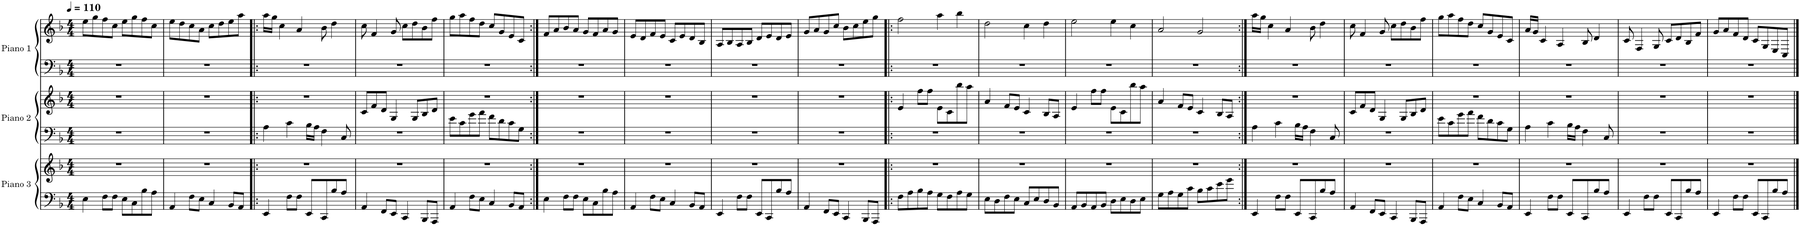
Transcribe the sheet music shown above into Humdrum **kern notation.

**kern	**kern	**kern	**kern	**kern	**kern
*part3	*part3	*part2	*part2	*part1	*part1
*staff6	*staff5	*staff4	*staff3	*staff2	*staff1
*I"Piano 3	*	*I"Piano 2	*	*I"Piano 1	*
*I'Pno. 3	*	*I'Pno. 2	*	*I'Pno. 1	*
*clefF4	*clefG2	*clefF4	*clefG2	*clefF4	*clefG2
*k[b-]	*k[b-]	*k[b-]	*k[b-]	*k[b-]	*k[b-]
*M4/4	*M4/4	*M4/4	*M4/4	*M4/4	*M4/4
*MM110	*MM110	*MM110	*MM110	*MM110	*MM110
=1	=1	=1	=1	=1	=1
4E\	1r	1r	1r	1r	8ee\L
.	.	.	.	.	8gg\
8F\L	.	.	.	.	8ff\
8F\J	.	.	.	.	8cc\J
8E\L	.	.	.	.	8ee\L
8C\	.	.	.	.	8gg\
8B-\	.	.	.	.	8ff\
8A\J	.	.	.	.	8cc\J
=2	=2	=2	=2	=2	=2
4AA/	1r	1r	1r	1r	8ee\L
.	.	.	.	.	8dd\
8F\L	.	.	.	.	8cc\
8E\J	.	.	.	.	8a\J
4C/	.	.	.	.	8cc\L
.	.	.	.	.	8dd\
8BB-/L	.	.	.	.	8ee\
8AA/J	.	.	.	.	8aa\J
=3!|:	=3!|:	=3!|:	=3!|:	=3!|:	=3!|:
4EE/	1r	4A\	1r	1r	16aa\LL
.	.	.	.	.	16gg\JJ
.	.	.	.	.	4cc\
8F\L	.	4c\	.	.	.
8F\J	.	.	.	.	4a/
8EE/L	.	16B-\LL	.	.	.
.	.	16A\JJ	.	.	.
8CC/	.	4F\	.	.	8b-\
8B-/	.	.	.	.	4dd\
8A/J	.	8C/	.	.	.
=4	=4	=4	=4	=4	=4
4AA/	1r	1r	8c/L	1r	8cc\
.	.	.	8f/	.	4f/
8FF/L	.	.	8d/J	.	.
8EE/J	.	.	4G/	.	8g/
4CC/	.	.	.	.	8cc\L
.	.	.	8G/L	.	8dd\
8BBB-/L	.	.	8B-/	.	8b-\
8AAA/J	.	.	8d/J	.	8ff\J
=5	=5	=5	=5	=5	=5
4AA/	1r	8e\L	1r	1r	8gg\L
.	.	8c\	.	.	8aa\
8F\L	.	8g\	.	.	8ff\
8E\J	.	8a\J	.	.	8dd\J
4C/	.	8f\L	.	.	8cc/L
.	.	8d\	.	.	8g/
8BB-/L	.	8c\	.	.	8e/
8AA/J	.	8G\J	.	.	8c/J
=6:|!	=6:|!	=6:|!	=6:|!	=6:|!	=6:|!
4E\	1r	1r	1r	1r	8f/L
.	.	.	.	.	8a/
8F\L	.	.	.	.	8b-/
8F\J	.	.	.	.	8a/J
8E\L	.	.	.	.	8g/L
8C\	.	.	.	.	8f/
8B-\	.	.	.	.	8a/
8A\J	.	.	.	.	8g/J
=7	=7	=7	=7	=7	=7
4AA/	1r	1r	1r	1r	8e/L
.	.	.	.	.	8d/
8F\L	.	.	.	.	8f/
8E\J	.	.	.	.	8e/J
4C/	.	.	.	.	8c/L
.	.	.	.	.	8e/
8BB-/L	.	.	.	.	8d/
8AA/J	.	.	.	.	8B-/J
=8	=8	=8	=8	=8	=8
4EE/	1r	1r	1r	1r	8A/L
.	.	.	.	.	8B-/
8F\L	.	.	.	.	8A/
8F\J	.	.	.	.	8B-/J
8EE/L	.	.	.	.	8d/L
8CC/	.	.	.	.	8e/
8B-/	.	.	.	.	8d/
8A/J	.	.	.	.	8e/J
=9	=9	=9	=9	=9	=9
4AA/	1r	1r	1r	1r	8g/L
.	.	.	.	.	8a/
8FF/L	.	.	.	.	8g/
8EE/J	.	.	.	.	8cc/J
4CC/	.	.	.	.	8b-\L
.	.	.	.	.	8cc\
8BBB-/L	.	.	.	.	8ee\
8AAA/J	.	.	.	.	8gg\J
=10!|:	=10!|:	=10!|:	=10!|:	=10!|:	=10!|:
8F\L	1r	1r	4e/	1r	2ff\
8A\	.	.	.	.	.
8B-\	.	.	8ff\L	.	.
8A\J	.	.	8ff\J	.	.
8G\L	.	.	8e\L	.	4aa\
8F\	.	.	8c\	.	.
8A\	.	.	8bb-\	.	4bb-\
8G\J	.	.	8aa\J	.	.
=11	=11	=11	=11	=11	=11
8E\L	1r	1r	4a/	1r	2dd\
8D\	.	.	.	.	.
8F\	.	.	8f/L	.	.
8E\J	.	.	8e/J	.	.
8C/L	.	.	4c/	.	4cc\
8E/	.	.	.	.	.
8D/	.	.	8B-/L	.	4dd\
8BB-/J	.	.	8A/J	.	.
=12	=12	=12	=12	=12	=12
8AA/L	1r	1r	4e/	1r	2ee\
8BB-/	.	.	.	.	.
8AA/	.	.	8ff\L	.	.
8BB-/J	.	.	8ff\J	.	.
8D\L	.	.	8e\L	.	4ee\
8E\	.	.	8c\	.	.
8D\	.	.	8bb-\	.	4cc\
8E\J	.	.	8aa\J	.	.
=13	=13	=13	=13	=13	=13
8G\L	1r	1r	4a/	1r	2a/
8A\	.	.	.	.	.
8G\	.	.	8f/L	.	.
8c\J	.	.	8e/J	.	.
8B-\L	.	.	4c/	.	2g/
8c\	.	.	.	.	.
8e\	.	.	8B-/L	.	.
8g\J	.	.	8A/J	.	.
=14:|!	=14:|!	=14:|!	=14:|!	=14:|!	=14:|!
4EE/	1r	4A\	1r	1r	16aa\LL
.	.	.	.	.	16gg\JJ
.	.	.	.	.	4cc\
8F\L	.	4c\	.	.	.
8F\J	.	.	.	.	4a/
8EE/L	.	16B-\LL	.	.	.
.	.	16A\JJ	.	.	.
8CC/	.	4F\	.	.	8b-\
8B-/	.	.	.	.	4dd\
8A/J	.	8C/	.	.	.
=15	=15	=15	=15	=15	=15
4AA/	1r	1r	8c/L	1r	8cc\
.	.	.	8f/	.	4f/
8FF/L	.	.	8d/J	.	.
8EE/J	.	.	4G/	.	8g/
4CC/	.	.	.	.	8cc\L
.	.	.	8G/L	.	8dd\
8BBB-/L	.	.	8B-/	.	8b-\
8AAA/J	.	.	8d/J	.	8ff\J
=16	=16	=16	=16	=16	=16
4AA/	1r	8e\L	1r	1r	8gg\L
.	.	8c\	.	.	8aa\
8F\L	.	8g\	.	.	8ff\
8E\J	.	8a\J	.	.	8dd\J
4C/	.	8f\L	.	.	8cc/L
.	.	8d\	.	.	8g/
8BB-/L	.	8c\	.	.	8e/
8AA/J	.	8G\J	.	.	8c/J
=17	=17	=17	=17	=17	=17
4EE/	1r	4A\	1r	1r	16a/LL
.	.	.	.	.	16g/JJ
.	.	.	.	.	4c/
8F\L	.	4c\	.	.	.
8F\J	.	.	.	.	4A/
8EE/L	.	16B-\LL	.	.	.
.	.	16A\JJ	.	.	.
8CC/	.	4F\	.	.	8B-/
8B-/	.	.	.	.	4d/
8A/J	.	8C/	.	.	.
=18	=18	=18	=18	=18	=18
4EE/	1r	1r	1r	1r	8c/
.	.	.	.	.	4F/
8F\L	.	.	.	.	.
8F\J	.	.	.	.	8G/
8EE/L	.	.	.	.	8c/L
8CC/	.	.	.	.	8d/
8B-/	.	.	.	.	8B-/
8A/J	.	.	.	.	8f/J
=19	=19	=19	=19	=19	=19
4EE/	1r	1r	1r	1r	8g/L
.	.	.	.	.	8a/
8F\L	.	.	.	.	8f/
8F\J	.	.	.	.	8d/J
8EE/L	.	.	.	.	8c/L
8CC/	.	.	.	.	8G/
8B-/	.	.	.	.	8E/
8A/J	.	.	.	.	8C/J
==	==	==	==	==	==
*-	*-	*-	*-	*-	*-
